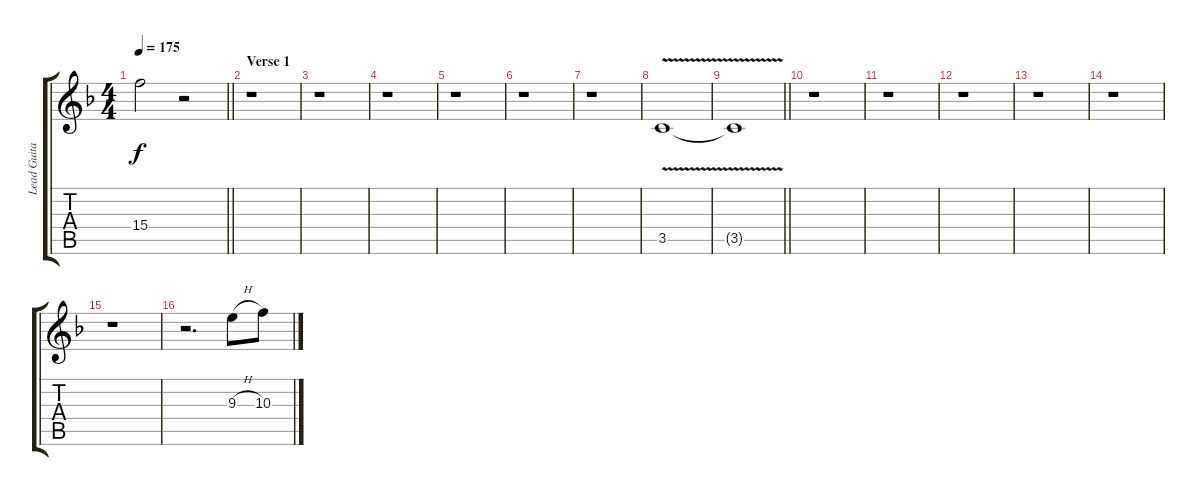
\track ("Lead Guitar 2: Tapani Kangas" "Lead Guita") {instrument overdrivenguitar}
\staff {score tabs}
\tuning (E4 B3 G3 D3 A2 E2) {hide}
\ts (4 4)
\tempo 175
\clef g2
\barLineRight lightlight
\ks dminor
15.4.2{dy f} r.2 |
\section ("" "Verse 1")
r.1 |
r.1 |
r.1 |
r.1 |
r.1 |
r.1 |
3.5{v}.1 |
\barLineRight lightlight
3.5{t}.1 |
r.1 |
r.1 |
r.1 |
r.1 |
r.1 |
r.1 |
r.2{d} 9.3{h}.8 10.3{h}.8
